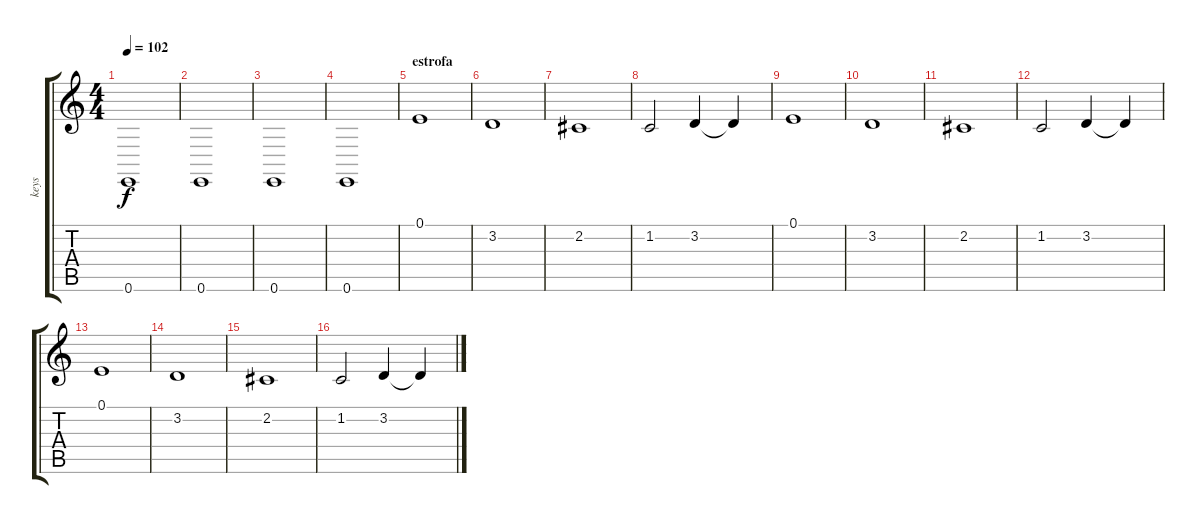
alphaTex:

\track ("keys" "keys") {instrument lead1square}
\staff {score tabs}
\tuning (E4 B3 G3 D3 A2 E2) {hide}
\ts (4 4)
\tempo 102
\clef g2
\ks c
0.6.1{dy f} |
0.6.1 |
0.6.1 |
0.6.1 |
\section ("" "estrofa")
0.1.1 |
3.2.1 |
2.2.1 |
1.2.2 3.2.4 3.2{t}.4 |
0.1.1 |
3.2.1 |
2.2.1 |
1.2.2 3.2.4 3.2{t}.4 |
0.1.1 |
3.2.1 |
2.2.1 |
1.2.2 3.2.4 3.2{t}.4
